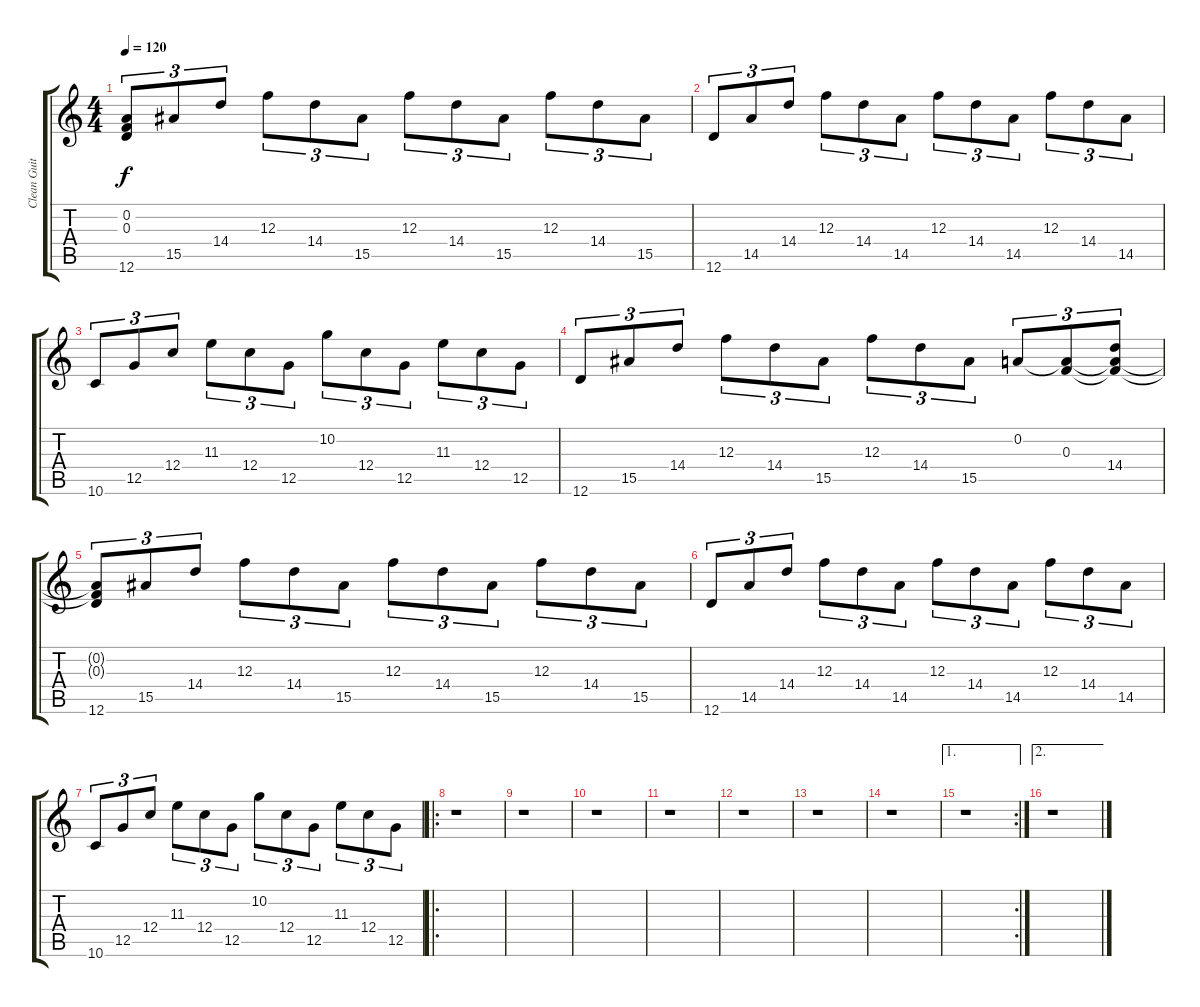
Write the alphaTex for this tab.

\track ("Clean Guitar" "Clean Guit") {instrument electricguitarclean}
\staff {score tabs}
\tuning (D4 A3 F3 C3 G2 D2) {hide}
\ts (4 4)
\tempo 120
\clef g2
\ks c
(0.2{t} 0.3{t} 12.6).8{tu (3 2) dy f} 15.5.8{tu (3 2)} 14.4.8{tu (3 2)} 12.3.8{tu (3 2)} 14.4.8{tu (3 2)} 15.5.8{tu (3 2)} 12.3.8{tu (3 2)} 14.4.8{tu (3 2)} 15.5.8{tu (3 2)} 12.3.8{tu (3 2)} 14.4.8{tu (3 2)} 15.5.8{tu (3 2)} |
12.6.8{tu (3 2)} 14.5.8{tu (3 2)} 14.4.8{tu (3 2)} 12.3.8{tu (3 2)} 14.4.8{tu (3 2)} 14.5.8{tu (3 2)} 12.3.8{tu (3 2)} 14.4.8{tu (3 2)} 14.5.8{tu (3 2)} 12.3.8{tu (3 2)} 14.4.8{tu (3 2)} 14.5.8{tu (3 2)} |
10.6.8{tu (3 2)} 12.5.8{tu (3 2)} 12.4.8{tu (3 2)} 11.3.8{tu (3 2)} 12.4.8{tu (3 2)} 12.5.8{tu (3 2)} 10.2.8{tu (3 2)} 12.4.8{tu (3 2)} 12.5.8{tu (3 2)} 11.3.8{tu (3 2)} 12.4.8{tu (3 2)} 12.5.8{tu (3 2)} |
12.6.8{tu (3 2)} 15.5.8{tu (3 2)} 14.4.8{tu (3 2)} 12.3.8{tu (3 2)} 14.4.8{tu (3 2)} 15.5.8{tu (3 2)} 12.3.8{tu (3 2)} 14.4.8{tu (3 2)} 15.5.8{tu (3 2)} 0.2.8{tu (3 2)} (0.2{t} 0.3).8{tu (3 2)} (0.2{t} 0.3{t} 14.4).8{tu (3 2)} |
(0.2{t} 0.3{t} 12.6).8{tu (3 2)} 15.5.8{tu (3 2)} 14.4.8{tu (3 2)} 12.3.8{tu (3 2)} 14.4.8{tu (3 2)} 15.5.8{tu (3 2)} 12.3.8{tu (3 2)} 14.4.8{tu (3 2)} 15.5.8{tu (3 2)} 12.3.8{tu (3 2)} 14.4.8{tu (3 2)} 15.5.8{tu (3 2)} |
12.6.8{tu (3 2)} 14.5.8{tu (3 2)} 14.4.8{tu (3 2)} 12.3.8{tu (3 2)} 14.4.8{tu (3 2)} 14.5.8{tu (3 2)} 12.3.8{tu (3 2)} 14.4.8{tu (3 2)} 14.5.8{tu (3 2)} 12.3.8{tu (3 2)} 14.4.8{tu (3 2)} 14.5.8{tu (3 2)} |
10.6.8{tu (3 2)} 12.5.8{tu (3 2)} 12.4.8{tu (3 2)} 11.3.8{tu (3 2)} 12.4.8{tu (3 2)} 12.5.8{tu (3 2)} 10.2.8{tu (3 2)} 12.4.8{tu (3 2)} 12.5.8{tu (3 2)} 11.3.8{tu (3 2)} 12.4.8{tu (3 2)} 12.5.8{tu (3 2)} |
\ro
r.1 |
r.1 |
r.1 |
r.1 |
r.1 |
r.1 |
r.1 |
\ae 1
\rc 2
r.1 |
\ae 2
r.1
